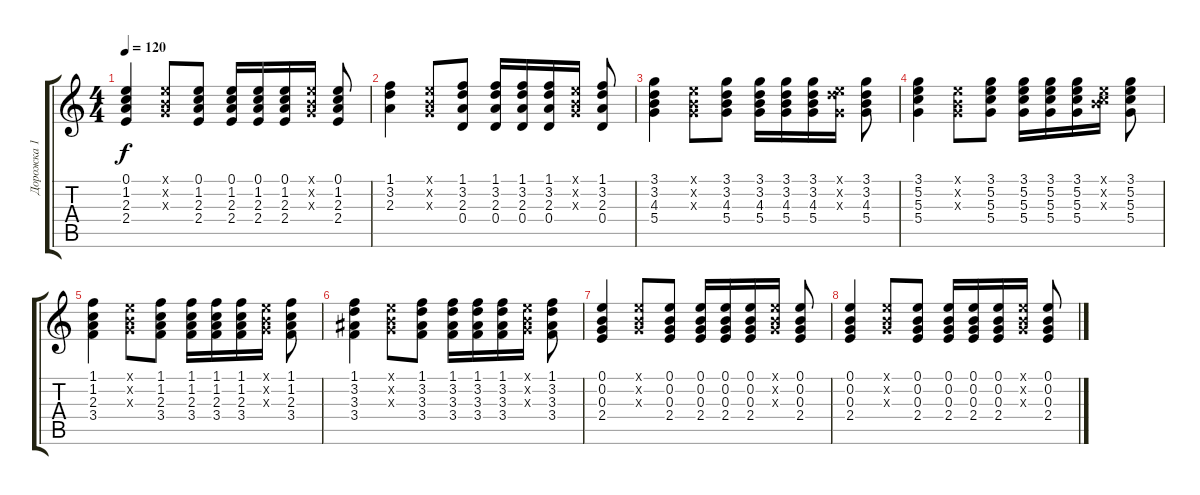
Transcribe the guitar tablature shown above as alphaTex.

\track ("Дорожка 1" "Дорожка 1") {instrument acousticguitarsteel}
\staff {score tabs}
\tuning (E4 B3 G3 D3 A2 E2) {hide}
\ts (4 4)
\tempo 120
\clef g2
\ks c
(0.1 1.2 2.3 2.4).4{dy f} (0.1{x} 0.2{x} 0.3{x}).8 (0.1 1.2 2.3 2.4).8 (0.1 1.2 2.3 2.4).16 (0.1 1.2 2.3 2.4).16 (0.1 1.2 2.3 2.4).16 (0.1{x} 0.2{x} 0.3{x}).16 (0.1 1.2 2.3 2.4).8 |
(1.1 3.2 2.3).4 (0.1{x} 0.2{x} 0.3{x}).8 (1.1 3.2 2.3 0.4).8 (1.1 3.2 2.3 0.4).16 (1.1 3.2 2.3 0.4).16 (1.1 3.2 2.3 0.4).16 (0.1{x} 0.2{x} 0.3{x}).16 (1.1 3.2 2.3 0.4).8 |
(3.1 3.2 4.3 5.4).4 (0.1{x} 0.2{x} 0.3{x}).8 (3.1 3.2 4.3 5.4).8 (3.1 3.2 4.3 5.4).16 (3.1 3.2 4.3 5.4).16 (3.1 3.2 4.3 5.4).16 (0.1{x} 3.2{x} 0.3{x}).16 (3.1 3.2 4.3 5.4).8 |
(3.1 5.2 5.3 5.4).4 (0.1{x} 0.2{x} 0.3{x}).8 (3.1 5.2 5.3 5.4).8 (3.1 5.2 5.3 5.4).16 (3.1 5.2 5.3 5.4).16 (3.1 5.2 5.3 5.4).16 (0.1{x} 0.2{x} 5.3{x}).16 (3.1 5.2 5.3 5.4).8 |
(1.1 1.2 2.3 3.4).4 (0.1{x} 0.2{x} 0.3{x}).8 (1.1 1.2 2.3 3.4).8 (1.1 1.2 2.3 3.4).16 (1.1 1.2 2.3 3.4).16 (1.1 1.2 2.3 3.4).16 (0.1{x} 0.2{x} 0.3{x}).16 (1.1 1.2 2.3 3.4).8 |
(1.1 3.2 3.3 3.4).4 (0.1{x} 0.2{x} 0.3{x}).8 (1.1 3.2 3.3 3.4).8 (1.1 3.2 3.3 3.4).16 (1.1 3.2 3.3 3.4).16 (1.1 3.2 3.3 3.4).16 (0.1{x} 0.2{x} 0.3{x}).16 (1.1 3.2 3.3 3.4).8 |
(0.1 0.2 0.3 2.4).4 (0.1{x} 0.2{x} 0.3{x}).8 (0.1 0.2 0.3 2.4).8 (0.1 0.2 0.3 2.4).16 (0.1 0.2 0.3 2.4).16 (0.1 0.2 0.3 2.4).16 (0.1{x} 0.2{x} 0.3{x}).16 (0.1 0.2 0.3 2.4).8 |
(0.1 0.2 0.3 2.4).4 (0.1{x} 0.2{x} 0.3{x}).8 (0.1 0.2 0.3 2.4).8 (0.1 0.2 0.3 2.4).16 (0.1 0.2 0.3 2.4).16 (0.1 0.2 0.3 2.4).16 (0.1{x} 0.2{x} 0.3{x}).16 (0.1 0.2 0.3 2.4).8
